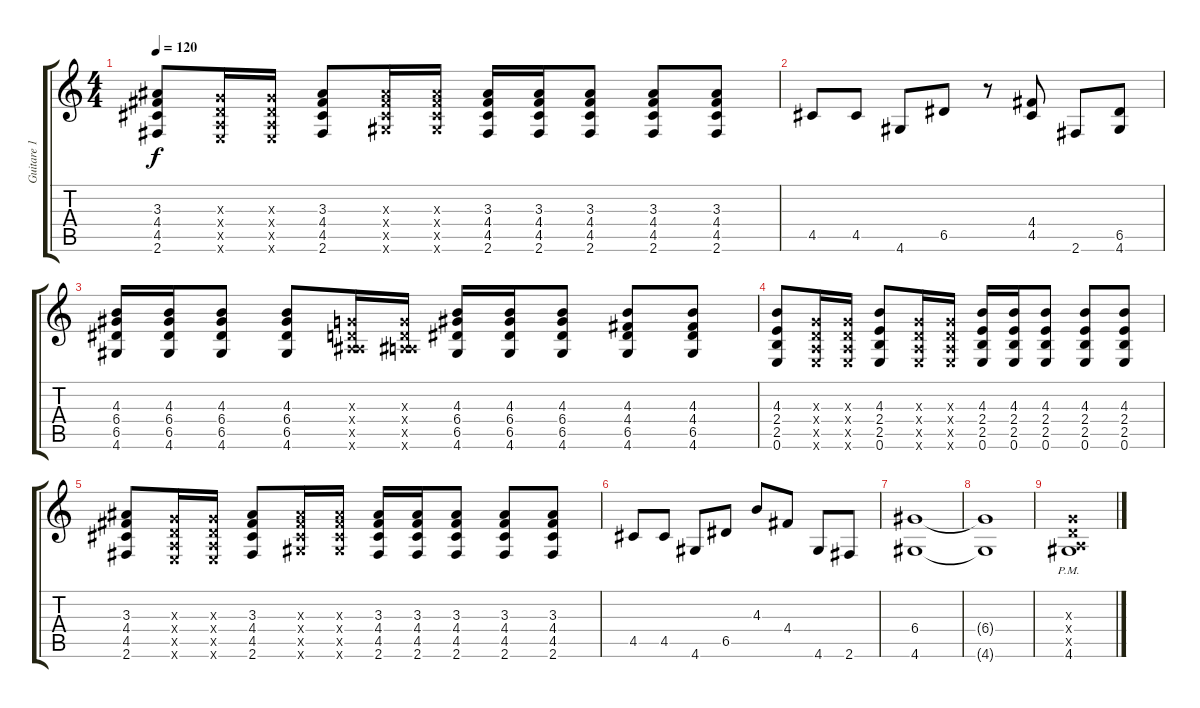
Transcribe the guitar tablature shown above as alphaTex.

\track ("Guitare 1 (Mika)" "Guitare 1 ") {instrument overdrivenguitar}
\staff {score tabs}
\tuning (E4 B3 G3 D3 A2 E2) {hide}
\ts (4 4)
\tempo 120
\clef g2
\ks c
(3.3 4.4 4.5 2.6).8{dy f} (0.3{x} 0.4{x} 0.5{x} 0.6{x}).16 (0.3{x} 0.4{x} 0.5{x} 0.6{x}).16 (3.3 4.4 4.5 2.6).8 (3.3{x} 4.4{x} 4.5{x} 4.6{x}).16 (3.3{x} 4.4{x} 4.5{x} 4.6{x}).16 (3.3 4.4 4.5 2.6).16 (3.3 4.4 4.5 2.6).16 (3.3 4.4 4.5 2.6).8 (3.3 4.4 4.5 2.6).8 (3.3 4.4 4.5 2.6).8 |
4.5.8 4.5.8 4.6.8 6.5.8 r.8 (4.4 4.5).8 2.6.8 (6.5 4.6).8 |
(4.3 6.4 6.5 4.6).16 (4.3 6.4 6.5 4.6).16 (4.3 6.4 6.5 4.6).8 (4.3 6.4 6.5 4.6).8 (0.3{x} 0.4{x} 0.5{x} 6.6{x}).16 (0.3{x} 0.4{x} 0.5{x} 6.6{x}).16 (4.3 6.4 6.5 4.6).16 (4.3 6.4 6.5 4.6).16 (4.3 6.4 6.5 4.6).8 (4.3 4.4 6.5 4.6).8 (4.3 4.4 6.5 4.6).8 |
(4.3 2.4 2.5 0.6).8 (0.3{x} 0.4{x} 0.5{x} 0.6{x}).16 (0.3{x} 0.4{x} 0.5{x} 0.6{x}).16 (4.3 2.4 2.5 0.6).8 (0.3{x} 0.4{x} 0.5{x} 0.6{x}).16 (0.3{x} 0.4{x} 0.5{x} 0.6{x}).16 (4.3 2.4 2.5 0.6).16 (4.3 2.4 2.5 0.6).16 (4.3 2.4 2.5 0.6).8 (4.3 2.4 2.5 0.6).8 (4.3 2.4 2.5 0.6).8 |
(3.3 4.4 4.5 2.6).8 (0.3{x} 0.4{x} 0.5{x} 0.6{x}).16 (0.3{x} 0.4{x} 0.5{x} 0.6{x}).16 (3.3 4.4 4.5 2.6).8 (3.3{x} 4.4{x} 4.5{x} 4.6{x}).16 (3.3{x} 4.4{x} 4.5{x} 4.6{x}).16 (3.3 4.4 4.5 2.6).16 (3.3 4.4 4.5 2.6).16 (3.3 4.4 4.5 2.6).8 (3.3 4.4 4.5 2.6).8 (3.3 4.4 4.5 2.6).8 |
4.5.8 4.5.8 4.6.8 6.5.8 4.3.8 4.4.8 4.6.8 2.6.8 |
(6.4 4.6).1 |
(6.4{t} 4.6{t}).1 |
(0.3{x} 0.4{x} 0.5{x} 4.6{pm}).1
